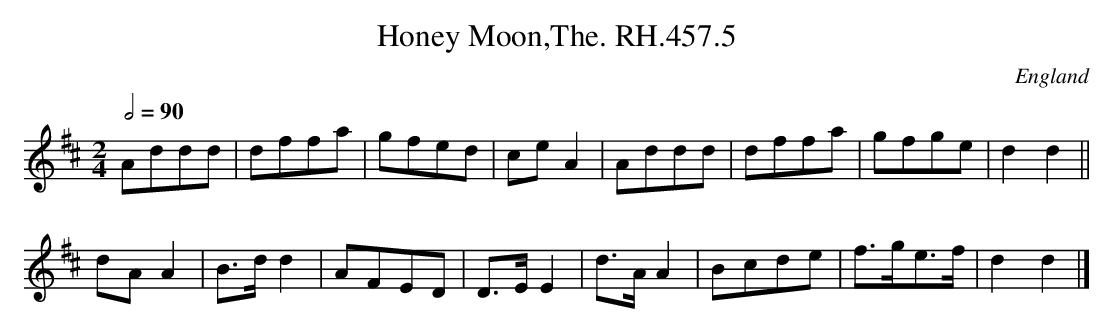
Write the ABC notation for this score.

X:1
T:Honey Moon,The. RH.457.5
L:1/8
M:2/4
O:England
Q:2/4=90
K:D
Addd|dffa|gfed|ceA2|Addd|dffa|gfge|d2d2||!
dAA2|B>dd2|AFED|D>EE2|d>AA2|Bcde|f>ge>f|d2d2|]
